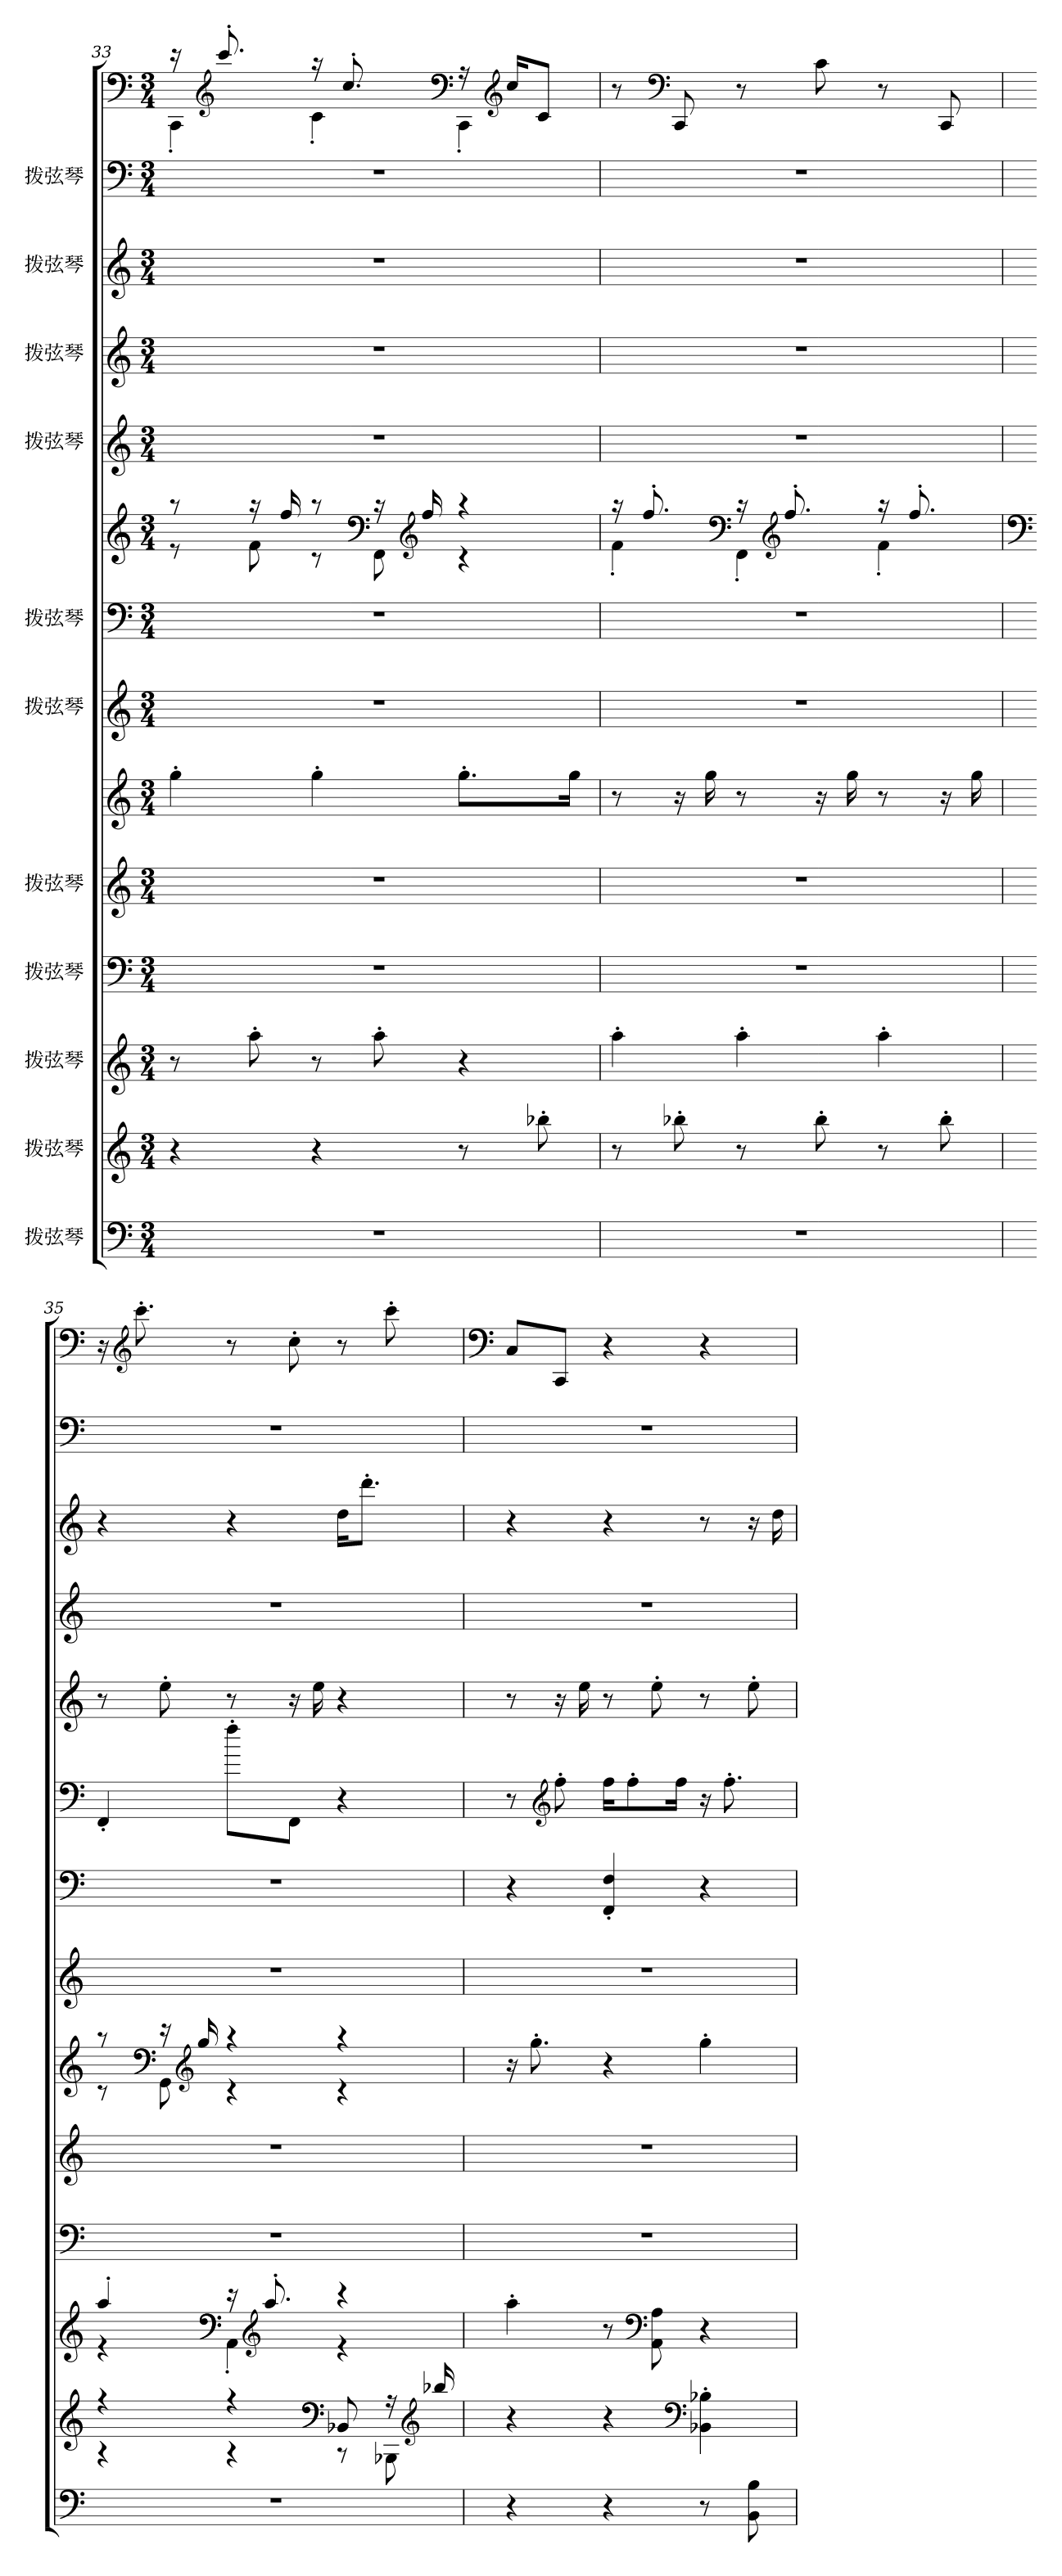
**kern	**kern	**kern	**kern	**kern	**kern	**kern	**kern	**kern	**kern	**kern	**kern	**kern	**kern
*part11	*part10	*part9	*part8	*part7	*part7	*part6	*part5	*part5	*part4	*part3	*part2	*part1	*part1
*staff14	*staff13	*staff12	*staff11	*staff10	*staff9	*staff8	*staff7	*staff6	*staff5	*staff4	*staff3	*staff2	*staff1
*I"拨弦琴	*I"拨弦琴	*I"拨弦琴	*I"拨弦琴	*I"拨弦琴	*	*I"拨弦琴	*I"拨弦琴	*	*I"拨弦琴	*I"拨弦琴	*I"拨弦琴	*I"拨弦琴	*
!!LO:PB:g=z
*clefF4	*clefG2	*clefG2	*clefF4	*clefG2	*clefG2	*clefG2	*clefF4	*clefG2	*clefG2	*clefG2	*clefG2	*clefF4	*clefF4
*k[]	*k[]	*k[]	*k[]	*k[]	*k[]	*k[]	*k[]	*k[]	*k[]	*k[]	*k[]	*k[]	*k[]
*M3/4	*M3/4	*M3/4	*M3/4	*M3/4	*M3/4	*M3/4	*M3/4	*M3/4	*M3/4	*M3/4	*M3/4	*M3/4	*M3/4
=33	=33	=33	=33	=33	=33	=33	=33	=33	=33	=33	=33	=33	=33
*	*	*	*	*	*	*	*	*^	*	*	*	*	*^
2.r	4r	8r	2.r	2.r	4gg'\	2.r	2.r	8r	8r	2.r	2.r	2.r	2.r	16r	4CC'\
*	*	*	*	*	*	*	*	*	*	*	*	*	*	*clefG2	*
.	.	.	.	.	.	.	.	.	.	.	.	.	.	8.ccc'/	.
.	.	8aa'\	.	.	.	.	.	16r	8f\	.	.	.	.	.	.
.	.	.	.	.	.	.	.	16ff/	.	.	.	.	.	.	.
.	4r	8r	.	.	4gg'\	.	.	8r	8r	.	.	.	.	16r	4c'\
.	.	.	.	.	.	.	.	.	.	.	.	.	.	8.cc'/	.
*	*	*	*	*	*	*	*	*clefF4	*	*	*	*	*	*	*
.	.	8aa'\	.	.	.	.	.	16r	8FF\	.	.	.	.	.	.
*	*	*	*	*	*	*	*	*clefG2	*	*	*	*	*	*	*
.	.	.	.	.	.	.	.	16ff/	.	.	.	.	.	.	.
*	*	*	*	*	*	*	*	*	*	*	*	*	*	*clefF4	*
.	8r	4r	.	.	8.gg'\L	.	.	4r	4r	.	.	.	.	16r	4CC'\
*	*	*	*	*	*	*	*	*	*	*	*	*	*	*clefG2	*
.	.	.	.	.	.	.	.	.	.	.	.	.	.	16cc/KL	.
.	8bb-X'\	.	.	.	.	.	.	.	.	.	.	.	.	8c/J	.
.	.	.	.	.	16gg\Jk	.	.	.	.	.	.	.	.	.	.
*	*	*	*	*	*	*	*	*	*	*	*	*	*	*v	*v
=34	=34	=34	=34	=34	=34	=34	=34	=34	=34	=34	=34	=34	=34	=34
2.r	8r	4aa'\	2.r	2.r	8r	2.r	2.r	16r	4f'\	2.r	2.r	2.r	2.r	8r
.	.	.	.	.	.	.	.	8.ff'/	.	.	.	.	.	.
*	*	*	*	*	*	*	*	*	*	*	*	*	*	*clefF4
.	8bb-X'\	.	.	.	16r	.	.	.	.	.	.	.	.	8CC/
.	.	.	.	.	16gg\	.	.	.	.	.	.	.	.	.
*	*	*	*	*	*	*	*	*clefF4	*	*	*	*	*	*
.	8r	4aa'\	.	.	8r	.	.	16r	4FF'\	.	.	.	.	8r
*	*	*	*	*	*	*	*	*clefG2	*	*	*	*	*	*
.	.	.	.	.	.	.	.	8.ff'/	.	.	.	.	.	.
.	8bb-'\	.	.	.	16r	.	.	.	.	.	.	.	.	8c\
.	.	.	.	.	16gg\	.	.	.	.	.	.	.	.	.
.	8r	4aa'\	.	.	8r	.	.	16r	4f'\	.	.	.	.	8r
.	.	.	.	.	.	.	.	8.ff'/	.	.	.	.	.	.
.	8bb-'\	.	.	.	16r	.	.	.	.	.	.	.	.	8CC/
.	.	.	.	.	16gg\	.	.	.	.	.	.	.	.	.
*	*	*	*	*	*	*	*	*v	*v	*	*	*	*	*
!!LO:PB:g=z
=35	=35	=35	=35	=35	=35	=35	=35	=35	=35	=35	=35	=35	=35
*	*	*	*	*	*	*	*	*clefF4	*	*	*	*	*
*	*^	*^	*	*	*^	*	*	*	*	*	*	*	*
2.r	4r	4r	4aa'/	4r	2.r	2.r	8r	8r	2.r	2.r	4FF'/	8r	2.r	4r	2.r	16r
*	*	*	*	*	*	*	*	*	*	*	*	*	*	*	*	*clefG2
.	.	.	.	.	.	.	.	.	.	.	.	.	.	.	.	8.ccc'\
*	*	*	*	*	*	*	*clefF4	*	*	*	*	*	*	*	*	*
.	.	.	.	.	.	.	16r	8GG\	.	.	.	8ee'\	.	.	.	.
*	*	*	*	*	*	*	*clefG2	*	*	*	*	*	*	*	*	*
.	.	.	.	.	.	.	16gg/	.	.	.	.	.	.	.	.	.
*	*	*	*clefF4	*	*	*	*	*	*	*	*	*	*	*	*	*
.	4r	4r	16r	4AA'\	.	.	4r	4r	.	.	8ff'\L	8r	.	4r	.	8r
*	*	*	*clefG2	*	*	*	*	*	*	*	*	*	*	*	*	*
.	.	.	8.aa'/	.	.	.	.	.	.	.	.	.	.	.	.	.
.	.	.	.	.	.	.	.	.	.	.	8FF\J	16r	.	.	.	8cc'\
.	.	.	.	.	.	.	.	.	.	.	.	16ee\	.	.	.	.
*	*clefF4	*	*	*	*	*	*	*	*	*	*	*	*	*	*	*
.	8BB-X/	8r	4r	4r	.	.	4r	4r	.	.	4r	4r	.	16dd\KL	.	8r
.	.	.	.	.	.	.	.	.	.	.	.	.	.	8.ddd'\J	.	.
.	16r	8BBB-X\	.	.	.	.	.	.	.	.	.	.	.	.	.	8ccc'\
*	*clefG2	*	*	*	*	*	*	*	*	*	*	*	*	*	*	*
.	16bb-X/	.	.	.	.	.	.	.	.	.	.	.	.	.	.	.
*	*v	*v	*	*	*	*	*v	*v	*	*	*	*	*	*	*	*
*	*	*v	*v	*	*	*	*	*	*	*	*	*	*	*
=36	=36	=36	=36	=36	=36	=36	=36	=36	=36	=36	=36	=36	=36
*	*	*	*	*	*	*	*	*	*	*	*	*	*clefF4
4r	4r	4aa'\	2.r	2.r	16r	2.r	4r	8r	8r	2.r	4r	2.r	8C/L
.	.	.	.	.	8.gg'\	.	.	.	.	.	.	.	.
*	*	*	*	*	*	*	*	*clefG2	*	*	*	*	*
.	.	.	.	.	.	.	.	8ff'\	16r	.	.	.	8CC/J
.	.	.	.	.	.	.	.	.	16ee\	.	.	.	.
4r	4r	8r	.	.	4r	.	4FF/' 4F/'	16ff\KL	8r	.	4r	.	4r
.	.	.	.	.	.	.	.	8ff'\	.	.	.	.	.
*	*	*clefF4	*	*	*	*	*	*	*	*	*	*	*
.	.	8AA\ 8A\	.	.	.	.	.	.	8ee'\	.	.	.	.
.	.	.	.	.	.	.	.	16ff\Jk	.	.	.	.	.
*	*clefF4	*	*	*	*	*	*	*	*	*	*	*	*
8r	4BB-X\' 4B-X\'	4r	.	.	4gg'\	.	4r	16r	8r	.	8r	.	4r
.	.	.	.	.	.	.	.	8.ff'\	.	.	.	.	.
8BB\ 8B\	.	.	.	.	.	.	.	.	8ee'\	.	16r	.	.
.	.	.	.	.	.	.	.	.	.	.	16dd\	.	.
=	=	=	=	=	=	=	=	=	=	=	=	=	=
*-	*-	*-	*-	*-	*-	*-	*-	*-	*-	*-	*-	*-	*-
